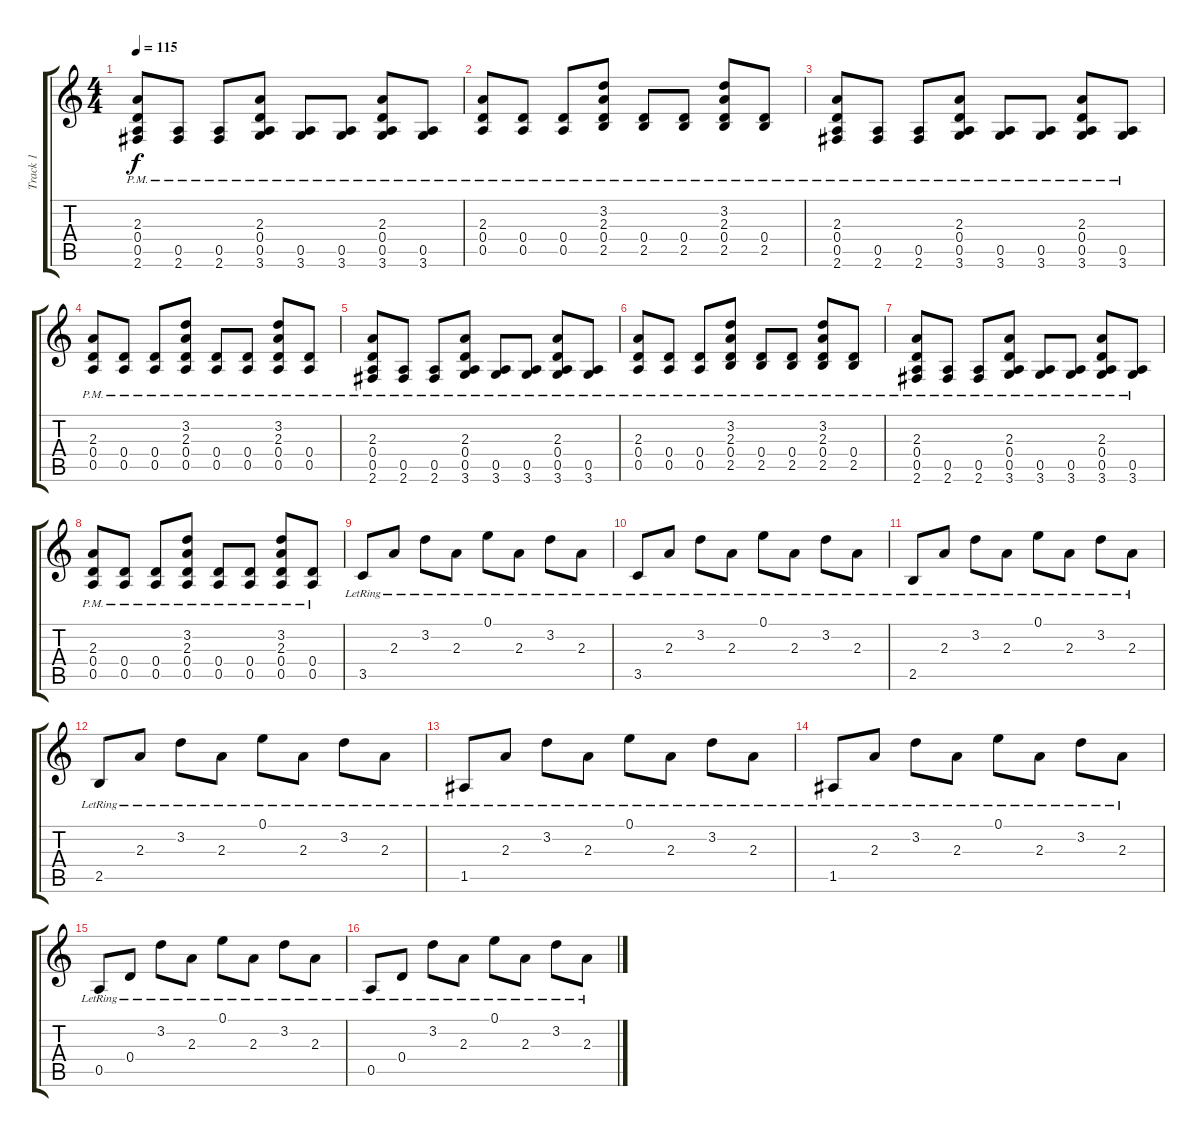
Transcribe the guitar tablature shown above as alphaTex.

\track ("Track 1" "Track 1") {instrument acousticguitarsteel}
\staff {score tabs}
\tuning (E4 B3 G3 D3 A2 E2) {hide}
\ts (4 4)
\tempo 115
\clef g2
\ks c
(2.3{pm} 0.4{pm} 0.5{pm} 2.6{pm}).8{dy f} (0.5{pm} 2.6{pm}).8 (0.5{pm} 2.6{pm}).8 (2.3{pm} 0.4{pm} 0.5{pm} 3.6{pm}).8 (0.5{pm} 3.6{pm}).8 (0.5{pm} 3.6{pm}).8 (2.3{pm} 0.4{pm} 0.5{pm} 3.6{pm}).8 (0.5{pm} 3.6{pm}).8 |
(2.3{pm} 0.4{pm} 0.5{pm}).8 (0.4{pm} 0.5{pm}).8 (0.4{pm} 0.5{pm}).8 (3.2{pm} 2.3{pm} 0.4{pm} 2.5{pm}).8 (0.4{pm} 2.5{pm}).8 (0.4{pm} 2.5{pm}).8 (3.2{pm} 2.3{pm} 0.4{pm} 2.5{pm}).8 (0.4{pm} 2.5{pm}).8 |
(2.3{pm} 0.4{pm} 0.5{pm} 2.6{pm}).8 (0.5{pm} 2.6{pm}).8 (0.5{pm} 2.6{pm}).8 (2.3{pm} 0.4{pm} 0.5{pm} 3.6{pm}).8 (0.5{pm} 3.6{pm}).8 (0.5{pm} 3.6{pm}).8 (2.3{pm} 0.4{pm} 0.5{pm} 3.6{pm}).8 (0.5{pm} 3.6{pm}).8 |
(2.3{pm} 0.4{pm} 0.5{pm}).8 (0.4{pm} 0.5{pm}).8 (0.4{pm} 0.5{pm}).8 (3.2{pm} 2.3{pm} 0.4{pm} 0.5{pm}).8 (0.4{pm} 0.5{pm}).8 (0.4{pm} 0.5{pm}).8 (3.2{pm} 2.3{pm} 0.4{pm} 0.5{pm}).8 (0.4{pm} 0.5{pm}).8 |
(2.3{pm} 0.4{pm} 0.5{pm} 2.6{pm}).8 (0.5{pm} 2.6{pm}).8 (0.5{pm} 2.6{pm}).8 (2.3{pm} 0.4{pm} 0.5{pm} 3.6{pm}).8 (0.5{pm} 3.6{pm}).8 (0.5{pm} 3.6{pm}).8 (2.3{pm} 0.4{pm} 0.5{pm} 3.6{pm}).8 (0.5{pm} 3.6{pm}).8 |
(2.3{pm} 0.4{pm} 0.5{pm}).8 (0.4{pm} 0.5{pm}).8 (0.4{pm} 0.5{pm}).8 (3.2{pm} 2.3{pm} 0.4{pm} 2.5{pm}).8 (0.4{pm} 2.5{pm}).8 (0.4{pm} 2.5{pm}).8 (3.2{pm} 2.3{pm} 0.4{pm} 2.5{pm}).8 (0.4{pm} 2.5{pm}).8 |
(2.3{pm} 0.4{pm} 0.5{pm} 2.6{pm}).8 (0.5{pm} 2.6{pm}).8 (0.5{pm} 2.6{pm}).8 (2.3{pm} 0.4{pm} 0.5{pm} 3.6{pm}).8 (0.5{pm} 3.6{pm}).8 (0.5{pm} 3.6{pm}).8 (2.3{pm} 0.4{pm} 0.5{pm} 3.6{pm}).8 (0.5{pm} 3.6{pm}).8 |
(2.3{pm} 0.4{pm} 0.5{pm}).8 (0.4{pm} 0.5{pm}).8 (0.4{pm} 0.5{pm}).8 (3.2{pm} 2.3{pm} 0.4{pm} 0.5{pm}).8 (0.4{pm} 0.5{pm}).8 (0.4{pm} 0.5{pm}).8 (3.2{pm} 2.3{pm} 0.4{pm} 0.5{pm}).8 (0.4{pm} 0.5{pm}).8 |
3.5{lr}.8 2.3{lr}.8 3.2{lr}.8 2.3{lr}.8 0.1{lr}.8 2.3{lr}.8 3.2{lr}.8 2.3{lr}.8 |
3.5{lr}.8 2.3{lr}.8 3.2{lr}.8 2.3{lr}.8 0.1{lr}.8 2.3{lr}.8 3.2{lr}.8 2.3{lr}.8 |
2.5{lr}.8 2.3{lr}.8 3.2{lr}.8 2.3{lr}.8 0.1{lr}.8 2.3{lr}.8 3.2{lr}.8 2.3{lr}.8 |
2.5{lr}.8 2.3{lr}.8 3.2{lr}.8 2.3{lr}.8 0.1{lr}.8 2.3{lr}.8 3.2{lr}.8 2.3{lr}.8 |
1.5{lr}.8 2.3{lr}.8 3.2{lr}.8 2.3{lr}.8 0.1{lr}.8 2.3{lr}.8 3.2{lr}.8 2.3{lr}.8 |
1.5{lr}.8 2.3{lr}.8 3.2{lr}.8 2.3{lr}.8 0.1{lr}.8 2.3{lr}.8 3.2{lr}.8 2.3{lr}.8 |
0.5{lr}.8 0.4{lr}.8 3.2{lr}.8 2.3{lr}.8 0.1{lr}.8 2.3{lr}.8 3.2{lr}.8 2.3{lr}.8 |
0.5{lr}.8 0.4{lr}.8 3.2{lr}.8 2.3{lr}.8 0.1{lr}.8 2.3{lr}.8 3.2{lr}.8 2.3{lr}.8
